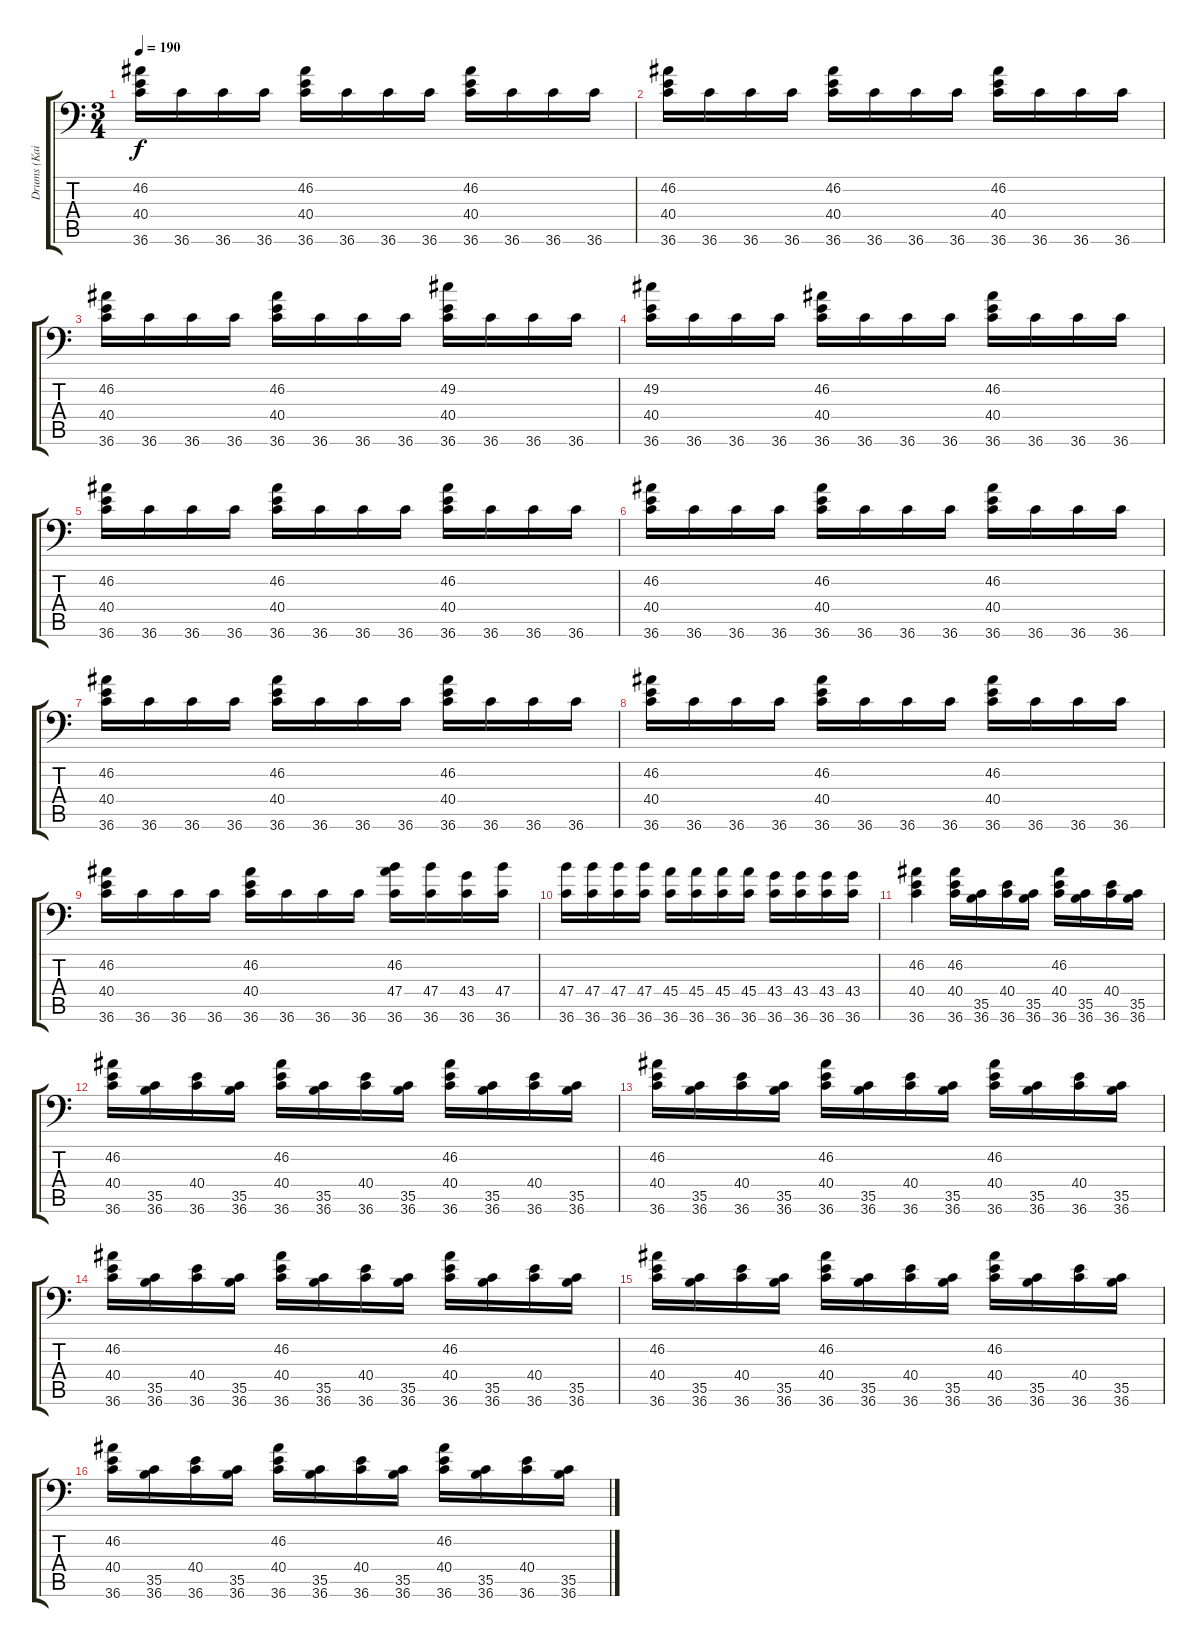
\track ("Drums (Kai)" "Drums (Kai") {instrument acousticgrandpiano}
\staff {score tabs}
\tuning (C-1 C-1 C-1 C-1 C-1 C-1) {hide}
\ts (3 4)
\tempo 190
\clef f4
\ks c
(46.2 40.4 36.6).16{dy f} 36.6.16 36.6.16 36.6.16 (46.2 40.4 36.6).16 36.6.16 36.6.16 36.6.16 (46.2 40.4 36.6).16 36.6.16 36.6.16 36.6.16 |
(46.2 40.4 36.6).16 36.6.16 36.6.16 36.6.16 (46.2 40.4 36.6).16 36.6.16 36.6.16 36.6.16 (46.2 40.4 36.6).16 36.6.16 36.6.16 36.6.16 |
(46.2 40.4 36.6).16 36.6.16 36.6.16 36.6.16 (46.2 40.4 36.6).16 36.6.16 36.6.16 36.6.16 (49.2 40.4 36.6).16 36.6.16 36.6.16 36.6.16 |
(49.2 40.4 36.6).16 36.6.16 36.6.16 36.6.16 (46.2 40.4 36.6).16 36.6.16 36.6.16 36.6.16 (46.2 40.4 36.6).16 36.6.16 36.6.16 36.6.16 |
(46.2 40.4 36.6).16 36.6.16 36.6.16 36.6.16 (46.2 40.4 36.6).16 36.6.16 36.6.16 36.6.16 (46.2 40.4 36.6).16 36.6.16 36.6.16 36.6.16 |
(46.2 40.4 36.6).16 36.6.16 36.6.16 36.6.16 (46.2 40.4 36.6).16 36.6.16 36.6.16 36.6.16 (46.2 40.4 36.6).16 36.6.16 36.6.16 36.6.16 |
(46.2 40.4 36.6).16 36.6.16 36.6.16 36.6.16 (46.2 40.4 36.6).16 36.6.16 36.6.16 36.6.16 (46.2 40.4 36.6).16 36.6.16 36.6.16 36.6.16 |
(46.2 40.4 36.6).16 36.6.16 36.6.16 36.6.16 (46.2 40.4 36.6).16 36.6.16 36.6.16 36.6.16 (46.2 40.4 36.6).16 36.6.16 36.6.16 36.6.16 |
(46.2 40.4 36.6).16 36.6.16 36.6.16 36.6.16 (46.2 40.4 36.6).16 36.6.16 36.6.16 36.6.16 (46.2 47.4 36.6).16 (47.4 36.6).16 (43.4 36.6).16 (47.4 36.6).16 |
(47.4 36.6).16 (47.4 36.6).16 (47.4 36.6).16 (47.4 36.6).16 (45.4 36.6).16 (45.4 36.6).16 (45.4 36.6).16 (45.4 36.6).16 (43.4 36.6).16 (43.4 36.6).16 (43.4 36.6).16 (43.4 36.6).16 |
(46.2 40.4 36.6).4 (46.2 40.4 36.6).16 (35.5 36.6).16 (40.4 36.6).16 (35.5 36.6).16 (46.2 40.4 36.6).16 (35.5 36.6).16 (40.4 36.6).16 (35.5 36.6).16 |
(46.2 40.4 36.6).16 (35.5 36.6).16 (40.4 36.6).16 (35.5 36.6).16 (46.2 40.4 36.6).16 (35.5 36.6).16 (40.4 36.6).16 (35.5 36.6).16 (46.2 40.4 36.6).16 (35.5 36.6).16 (40.4 36.6).16 (35.5 36.6).16 |
(46.2 40.4 36.6).16 (35.5 36.6).16 (40.4 36.6).16 (35.5 36.6).16 (46.2 40.4 36.6).16 (35.5 36.6).16 (40.4 36.6).16 (35.5 36.6).16 (46.2 40.4 36.6).16 (35.5 36.6).16 (40.4 36.6).16 (35.5 36.6).16 |
(46.2 40.4 36.6).16 (35.5 36.6).16 (40.4 36.6).16 (35.5 36.6).16 (46.2 40.4 36.6).16 (35.5 36.6).16 (40.4 36.6).16 (35.5 36.6).16 (46.2 40.4 36.6).16 (35.5 36.6).16 (40.4 36.6).16 (35.5 36.6).16 |
(46.2 40.4 36.6).16 (35.5 36.6).16 (40.4 36.6).16 (35.5 36.6).16 (46.2 40.4 36.6).16 (35.5 36.6).16 (40.4 36.6).16 (35.5 36.6).16 (46.2 40.4 36.6).16 (35.5 36.6).16 (40.4 36.6).16 (35.5 36.6).16 |
(46.2 40.4 36.6).16 (35.5 36.6).16 (40.4 36.6).16 (35.5 36.6).16 (46.2 40.4 36.6).16 (35.5 36.6).16 (40.4 36.6).16 (35.5 36.6).16 (46.2 40.4 36.6).16 (35.5 36.6).16 (40.4 36.6).16 (35.5 36.6).16
